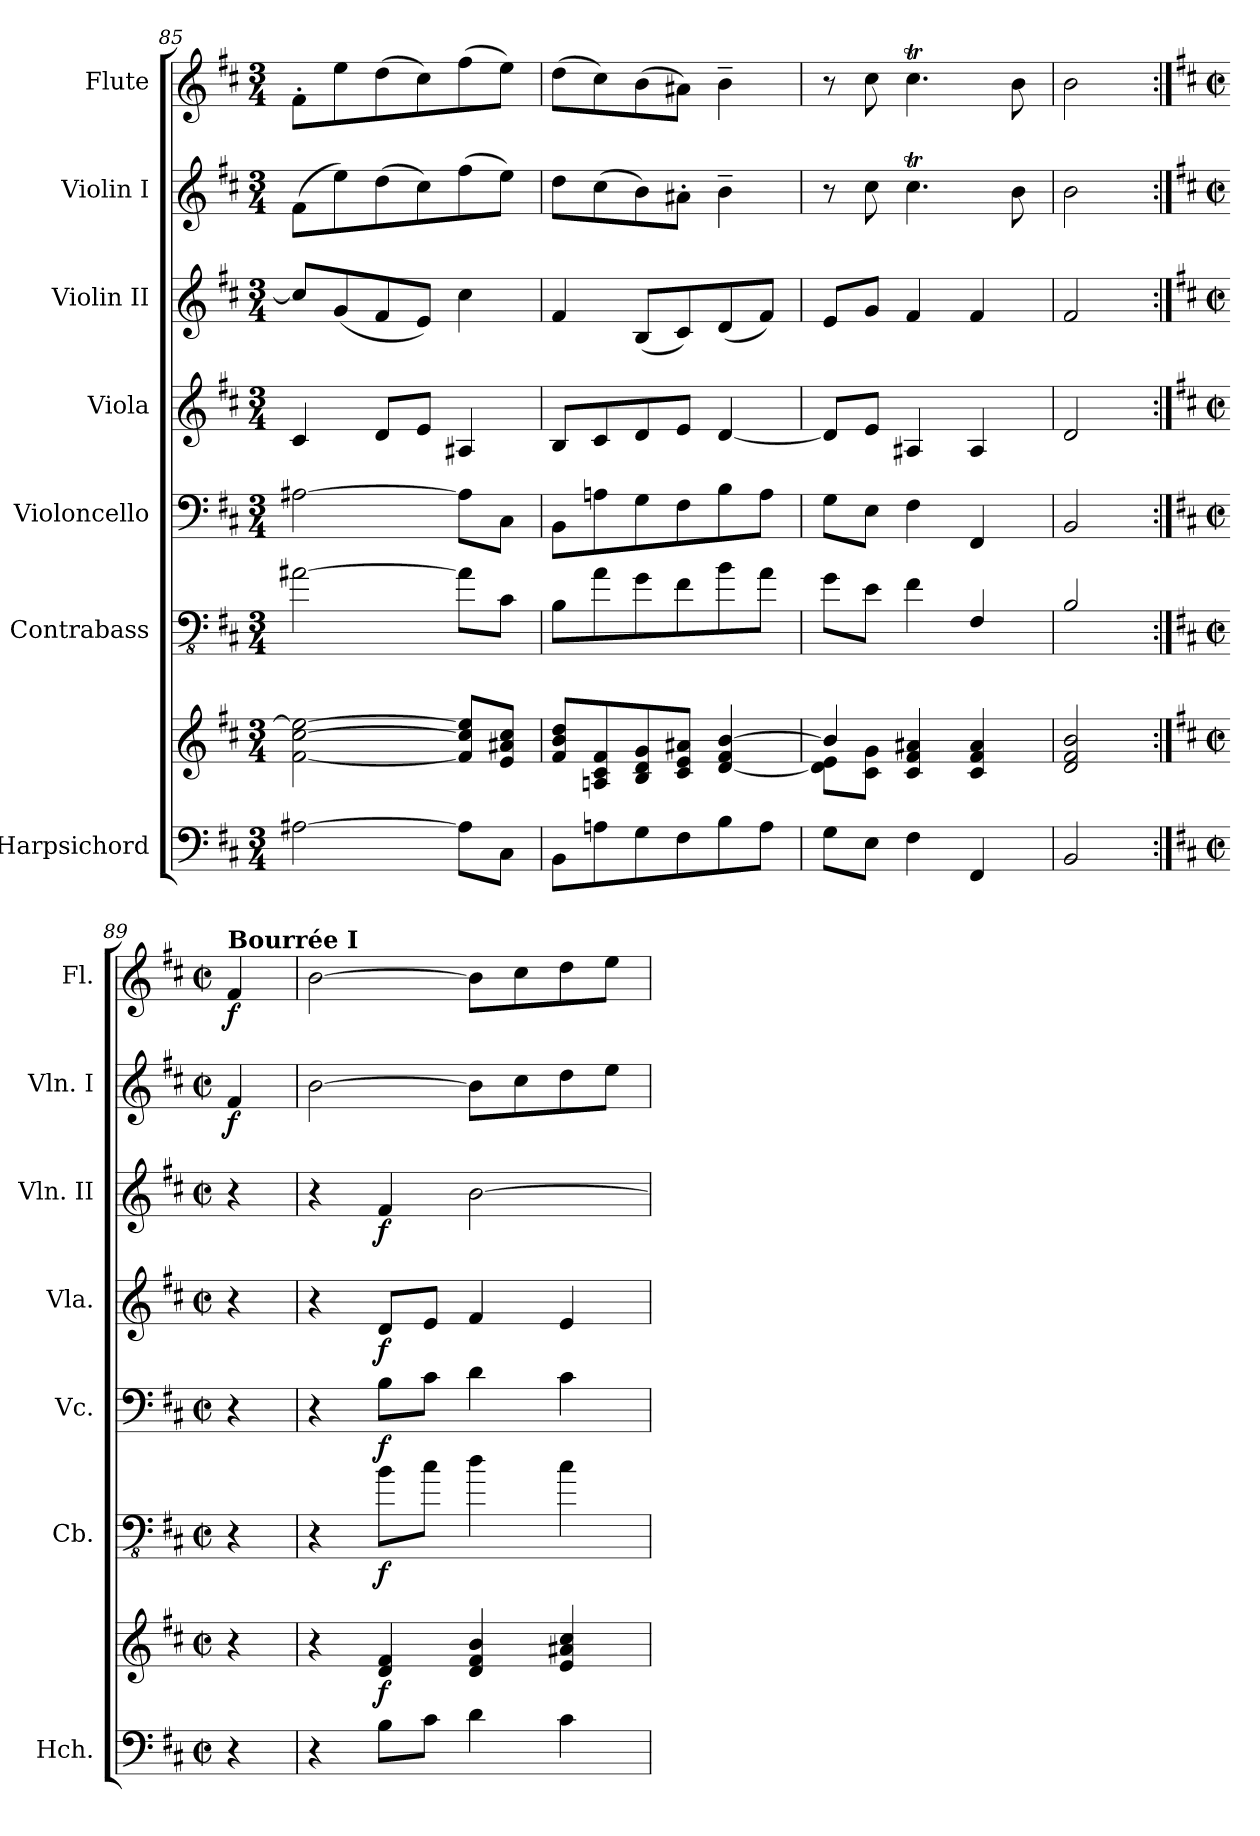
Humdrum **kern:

**kern	**kern	**dynam	**kern	**dynam	**kern	**dynam	**kern	**dynam	**kern	**dynam	**kern	**dynam	**kern	**dynam
*part7	*part7	*part7	*part6	*part6	*part5	*part5	*part4	*part4	*part3	*part3	*part2	*part2	*part1	*part1
*staff8	*staff7	*staff7/8	*staff6	*staff6	*staff5	*staff5	*staff4	*staff4	*staff3	*staff3	*staff2	*staff2	*staff1	*staff1
*I"Harpsichord	*	*	*I"Contrabass	*	*I"Violoncello	*	*I"Viola	*	*I"Violin II	*	*I"Violin I	*	*I"Flute	*
*I'Hch.	*	*	*I'Cb.	*	*I'Vc.	*	*I'Vla.	*	*I'Vln. II	*	*I'Vln. I	*	*I'Fl.	*
!!LO:PB:g=z
*clefF4	*clefG2	*	*clefFv4	*	*clefF4	*	*clefG2	*	*clefG2	*	*clefG2	*	*clefG2	*
*	*	*	*ITrd7c12	*	*	*	*	*	*	*	*	*	*	*
*k[f#c#]	*k[f#c#]	*	*k[f#c#]	*	*k[f#c#]	*	*k[f#c#]	*	*k[f#c#]	*	*k[f#c#]	*	*k[f#c#]	*
*M3/4	*M3/4	*	*M3/4	*	*M3/4	*	*M3/4	*	*M3/4	*	*M3/4	*	*M3/4	*
=85	=85	=85	=85	=85	=85	=85	=85	=85	=85	=85	=85	=85	=85	=85
[2A#X\	[2f#\ [2cc#\ 2ee\_	.	[2AA#X\	.	[2A#X\	.	4c#/	.	8cc#/L]	.	(8f#\L	.	8f#'\L	.
.	.	.	.	.	.	.	.	.	(8g/	.	8ee\)	.	8ee\	.
.	.	.	.	.	.	.	8d/L	.	8f#/	.	(8dd\	.	(8dd\	.
.	.	.	.	.	.	.	8e/J	.	8e/J)	.	8cc#\)	.	8cc#\)	.
8A#\L]	8f#/] 8cc#/] 8ee/]L	.	8AA#\L]	.	8A#\L]	.	4A#X/	.	4cc#\	.	(8ff#\	.	(8ff#\	.
8C#\J	8e/ 8a#X/ 8cc#/J	.	8CC#\J	.	8C#\J	.	.	.	.	.	8ee\J)	.	8ee\J)	.
=86	=86	=86	=86	=86	=86	=86	=86	=86	=86	=86	=86	=86	=86	=86
*	*	*	*	*	*	*	*	*	*	*	*	*	*MM78	*
8BB\L	8f#/ 8b/ 8dd/L	.	8BBB\L	.	8BB\L	.	8B/L	.	4f#/	.	8dd\L	.	(8dd\L	.
8An\	8An/ 8c#/ 8f#/	.	8AA\	.	8An\	.	8c#/	.	.	.	(8cc#\	.	8cc#\)	.
*	*	*	*	*	*	*	*	*	*	*	*	*	*MM61	*
8G\	8B/ 8d/ 8g/	.	8GG\	.	8G\	.	8d/	.	(8B/L	.	8b\)	.	(8b\	.
8F#\	8c#/ 8e/ 8a#X/J	.	8FF#\	.	8F#\	.	8e/J	.	8c#/)	.	8a#X'\J	.	8a#X\J)	.
*	*	*	*	*	*	*	*	*	*	*	*	*	*MM48	*
8B\	[4d/ 4f#/ [4b/	.	8BB\	.	8B\	.	[4d/	.	(8d/	.	4b~\	.	4b~\	.
8A\J	.	.	8AA\J	.	8A\J	.	.	.	8f#/J)	.	.	.	.	.
=87	=87	=87	=87	=87	=87	=87	=87	=87	=87	=87	=87	=87	=87	=87
*	*^	*	*	*	*	*	*	*	*	*	*	*	*	*
8G\L	4b/]	8d\] 8e\L	.	8GG\L	.	8G\L	.	8d/L]	.	8e/L	.	8r	.	8r	.
8E\J	.	8c#\ 8g\J	.	8EE\J	.	8E\J	.	8e/J	.	8g/J	.	8cc#\	.	8cc#\	.
4F#\	4c#/ 4f#/ 4a#X/	2ryy	.	4FF#\	.	4F#\	.	4A#X/	.	4f#/	.	4.cc#t\	.	4.cc#t\	.
4FF#/	4c#/ 4f#/ 4a#/	.	.	4FFF#/	.	4FF#/	.	4A#/	.	4f#/	.	.	.	.	.
.	.	.	.	.	.	.	.	.	.	.	.	8b\	.	8b\	.
*	*v	*v	*	*	*	*	*	*	*	*	*	*	*	*	*
=88	=88	=88	=88	=88	=88	=88	=88	=88	=88	=88	=88	=88	=88	=88
2BB/	2d/ 2f#/ 2b/	.	2BBB/	.	2BB/	.	2d/	.	2f#/	.	2b\	.	2b\	.
!!LO:LB:g=z
=89:|!	=89:|!	=89:|!	=89:|!	=89:|!	=89:|!	=89:|!	=89:|!	=89:|!	=89:|!	=89:|!	=89:|!	=89:|!	=89:|!	=89:|!
*k[f#c#]	*k[f#c#]	*	*k[f#c#]	*	*k[f#c#]	*	*k[f#c#]	*	*k[f#c#]	*	*k[f#c#]	*	*k[f#c#]	*
*M2/2	*M2/2	*	*M2/2	*	*M2/2	*	*M2/2	*	*M2/2	*	*M2/2	*	*M2/2	*
*met(c|)	*met(c|)	*	*met(c|)	*	*met(c|)	*	*met(c|)	*	*met(c|)	*	*met(c|)	*	*met(c|)	*
*	*	*	*	*	*	*	*	*	*	*	*	*	*MM116	*
!	!	!	!	!	!	!	!	!	!	!	!	!	!LO:TX:a:B:t=Bourrée I	!
!	!	!	!	!	!	!	!	!	!	!	!	!LO:DY:b	!	!LO:DY:b
4r	4r	.	4r	.	4r	.	4r	.	4r	.	4f#/	f	4f#/	f
=90	=90	=90	=90	=90	=90	=90	=90	=90	=90	=90	=90	=90	=90	=90
4r	4r	.	4r	.	4r	.	4r	.	4r	.	[2b\	.	[2b\	.
!	!	!LO:DY:b	!	!LO:DY:b	!	!LO:DY:b	!	!LO:DY:b	!	!LO:DY:b	!	!	!	!
8B\L	4d/ 4f#/	f	8BB\L	f	8B\L	f	8d/L	f	4f#/	f	.	.	.	.
8c#\J	.	.	8C#\J	.	8c#\J	.	8e/J	.	.	.	.	.	.	.
4d\	4d/ 4f#/ 4b/	.	4D\	.	4d\	.	4f#/	.	[2b\	.	8b\L]	.	8b\L]	.
.	.	.	.	.	.	.	.	.	.	.	8cc#\	.	8cc#\	.
4c#\	4e/ 4a#X/ 4cc#/	.	4C#\	.	4c#\	.	4e/	.	.	.	8dd\	.	8dd\	.
.	.	.	.	.	.	.	.	.	.	.	8ee\J	.	8ee\J	.
=	=	=	=	=	=	=	=	=	=	=	=	=	=	=
*-	*-	*-	*-	*-	*-	*-	*-	*-	*-	*-	*-	*-	*-	*-
